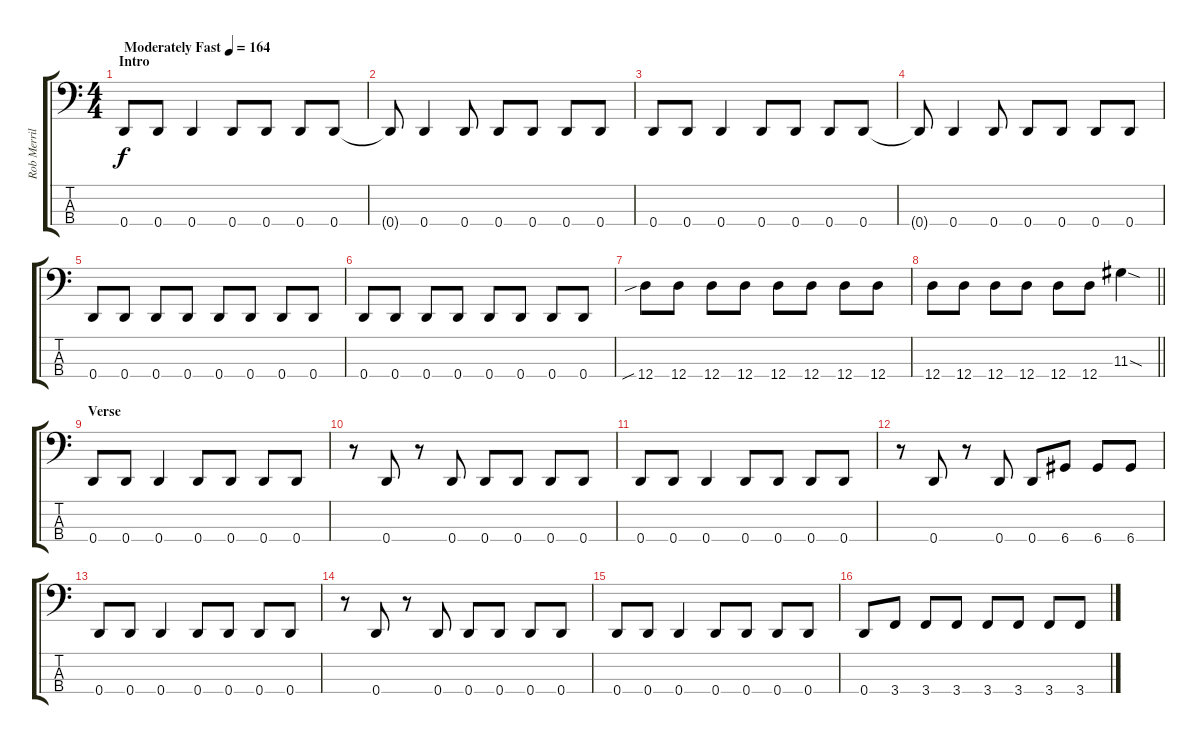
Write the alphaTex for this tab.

\track ("Rob Merrill" "Rob Merril") {instrument electricbassfinger}
\staff {score tabs}
\tuning (G2 D2 A1 D1) {hide}
\ts (4 4)
\section ("" "Intro")
\tempo (164 "Moderately Fast")
\clef f4
\ks c
0.4.8{dy f instrument electricbassfinger} 0.4.8 0.4.4 0.4.8 0.4.8 0.4.8 0.4.8 |
0.4{t}.8 0.4.4 0.4.8 0.4.8 0.4.8 0.4.8 0.4.8 |
0.4.8 0.4.8 0.4.4 0.4.8 0.4.8 0.4.8 0.4.8 |
0.4{t}.8 0.4.4 0.4.8 0.4.8 0.4.8 0.4.8 0.4.8 |
0.4.8 0.4.8 0.4.8 0.4.8 0.4.8 0.4.8 0.4.8 0.4.8 |
0.4.8 0.4.8 0.4.8 0.4.8 0.4.8 0.4.8 0.4.8 0.4.8 |
12.4{sib}.8 12.4.8 12.4.8 12.4.8 12.4.8 12.4.8 12.4.8 12.4.8 |
\barLineRight lightlight
12.4.8 12.4.8 12.4.8 12.4.8 12.4.8 12.4.8 11.3{sod}.4 |
\section ("" "Verse")
0.4.8 0.4.8 0.4.4 0.4.8 0.4.8 0.4.8 0.4.8 |
r.8 0.4.8 r.8 0.4.8 0.4.8 0.4.8 0.4.8 0.4.8 |
0.4.8 0.4.8 0.4.4 0.4.8 0.4.8 0.4.8 0.4.8 |
r.8 0.4.8 r.8 0.4.8 0.4.8 6.4.8 6.4.8 6.4.8 |
0.4.8 0.4.8 0.4.4 0.4.8 0.4.8 0.4.8 0.4.8 |
r.8 0.4.8 r.8 0.4.8 0.4.8 0.4.8 0.4.8 0.4.8 |
0.4.8 0.4.8 0.4.4 0.4.8 0.4.8 0.4.8 0.4.8 |
0.4.8 3.4.8 3.4.8 3.4.8 3.4.8 3.4.8 3.4.8 3.4.8
